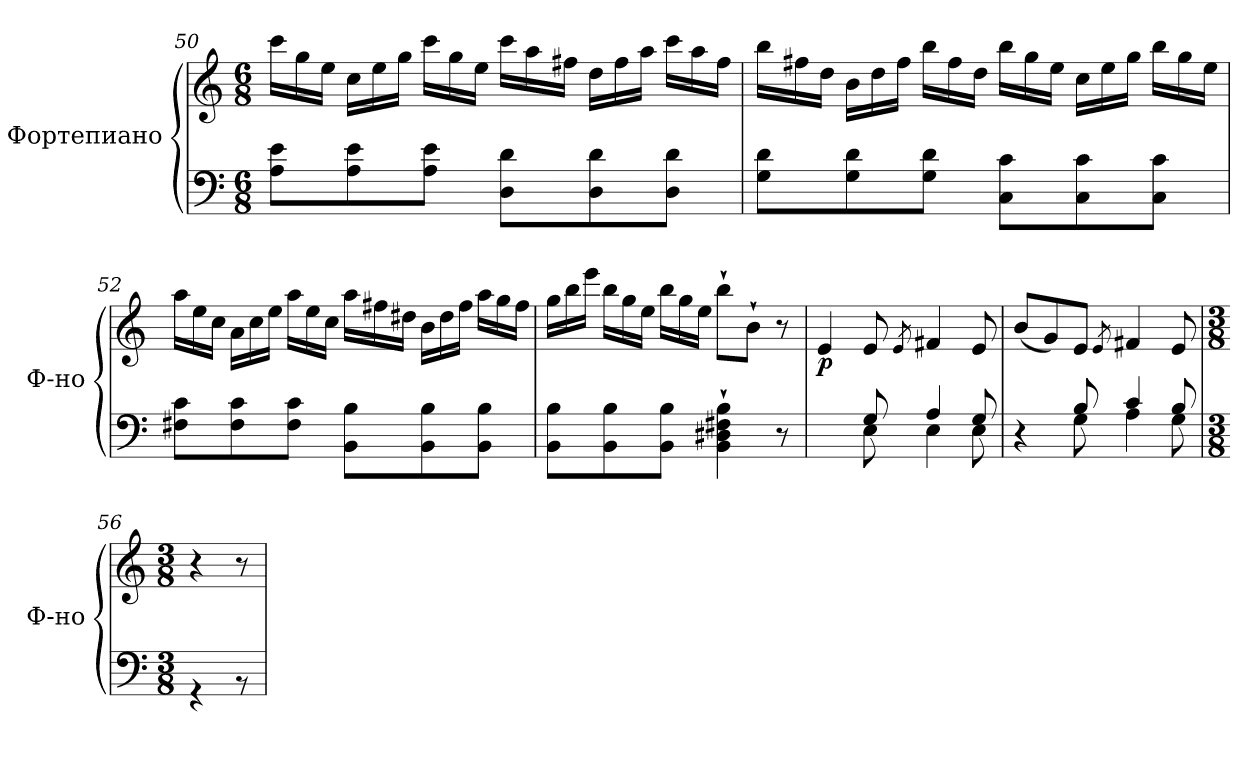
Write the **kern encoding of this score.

**kern	**kern	**dynam
*part1	*part1	*part1
*staff2	*staff1	*staff1/2
*I"Фортепиано	*	*
*I'Ф-но	*	*
!!LO:LB:g=z
*clefF4	*clefG2	*
*k[]	*k[]	*
*M6/8	*M6/8	*
*	*Xtuplet	*
=50	=50	=50
8A\ 8e\L	24ccc\LL	.
.	24gg\	.
.	24ee\JJ	.
8A\ 8e\	24cc\LL	.
.	24ee\	.
.	24gg\JJ	.
8A\ 8e\J	24ccc\LL	.
.	24gg\	.
.	24ee\JJ	.
8D\ 8d\L	24ccc\LL	.
.	24aa\	.
.	24ff#X\JJ	.
8D\ 8d\	24dd\LL	.
.	24ff#\	.
.	24aa\JJ	.
8D\ 8d\J	24ccc\LL	.
.	24aa\	.
.	24ff#\JJ	.
=51	=51	=51
8G\ 8d\L	24bb\LL	.
.	24ff#X\	.
.	24dd\JJ	.
8G\ 8d\	24b\LL	.
.	24dd\	.
.	24ff#\JJ	.
8G\ 8d\J	24bb\LL	.
.	24ff#\	.
.	24dd\JJ	.
8C\ 8c\L	24bb\LL	.
.	24gg\	.
.	24ee\JJ	.
8C\ 8c\	24cc\LL	.
.	24ee\	.
.	24gg\JJ	.
8C\ 8c\J	24bb\LL	.
.	24gg\	.
.	24ee\JJ	.
!!LO:LB:g=z
=52	=52	=52
8F#X\ 8c\L	24aa\LL	.
.	24ee\	.
.	24cc\JJ	.
8F#\ 8c\	24a\LL	.
.	24cc\	.
.	24ee\JJ	.
8F#\ 8c\J	24aa\LL	.
.	24ee\	.
.	24cc\JJ	.
8BB\ 8B\L	24aa\LL	.
.	24ff#X\	.
.	24dd#X\JJ	.
8BB\ 8B\	24b\LL	.
.	24dd#\	.
.	24ff#\JJ	.
8BB\ 8B\J	24aa\LL	.
.	24gg\	.
.	24ff#\JJ	.
=53	=53	=53
8BB\ 8B\L	24gg\LL	.
.	24bb\	.
.	24eee\JJ	.
8BB\ 8B\	24bb\LL	.
.	24gg\	.
.	24ee\JJ	.
8BB\ 8B\J	24bb\LL	.
.	24gg\	.
.	24ee\JJ	.
4BB\`> 4D#X\`> 4F#X\`> 4B\`>	8bb`>\L	.
.	8b`>\J	.
8r	8r	.
=54	=54	=54
*^	*	*
!	!	!	!LO:DY:b
4ryy	4ryy	4e/	p
8G/	8E\	8e/	.
.	.	8qe/	.
4A/	4E\	4f#X/	.
8G/	8E\	8e/	.
!!LO:PB:g=z
=55	=55	=55	=55
4r	4ryy	(<8b/L	.
.	.	8g/)	.
8B/	8G\	8e/J	.
.	.	8qe/	.
4c/	4A\	4f#X/	.
8B/	8G\	8e/	.
=56	=56	=56	=56
*M3/8	*	*M3/8	*
4.ryy	4r	4r	.
.	8r	8r	.
*v	*v	*	*
=	=	=
*-	*-	*-
